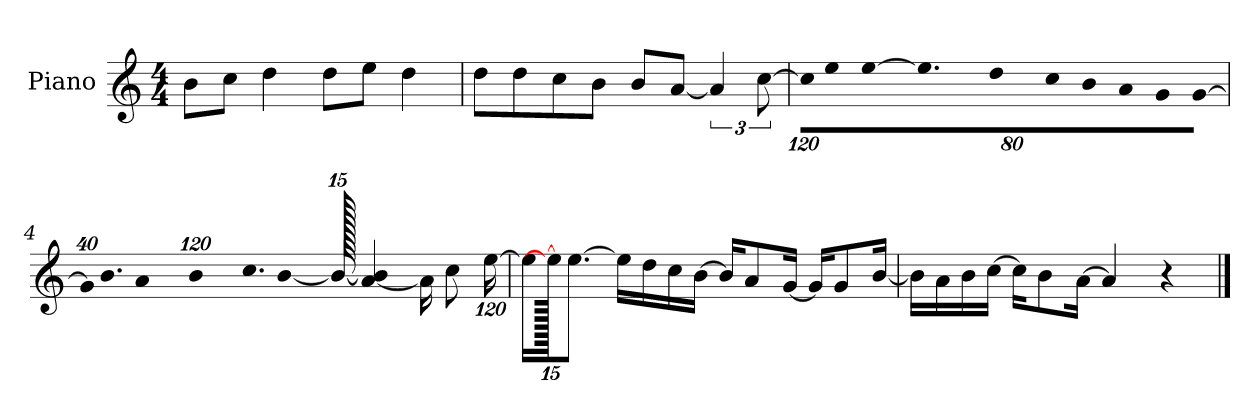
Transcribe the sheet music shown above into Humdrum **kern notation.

**kern
*part1
*staff1
*I"Piano
*I'P-no
*clefG2
*k[]
*M4/4
*MM90
=1
8b\L
8cc\J
4dd\
8dd\L
8ee\J
4dd\
=2
8dd\L
8dd\
8cc\
8b\J
8b/L
[8a/J
6a/]
[12cc\
=3
*Xbrackettup
!LO:N:vis=16
1920%107cc\KL]
!LO:N:vis=8
640%71ee\
!LO:N:vis=16
[1920%107ee\K
9.ee\]
!LO:N:vis=16
1920%107dd\K
!LO:N:vis=8
640%71cc\
!LO:N:vis=8
640%71b\
!LO:N:vis=8
640%71a\
!LO:N:vis=8
640%71g\
!LO:N:vis=8
[640%71g\J
=4
!LO:N:vis=32
640%23g/KLL]
!LO:N:vis=16.
960%103b/
!LO:N:vis=16
1920%137a/
!LO:N:vis=16
1920%137b/
!LO:N:vis=16.
960%103cc/
[384%41b/J
1920b/_
[4a/ 4b/]
16a\KL]
8cc\
[1920%119ee\Jk
!!LO:LB:g=z
=5
16ee\KL]
1920ee\_
[8.ee\J
16ee\LL]
16dd\
16cc\
[16b\JJ
16b/KL]
8a/
[16g/Jk
16g/KL]
8g/
[16b/Jk
=6
16b\LL]
16a\
16b\
[16cc\JJ
16cc\KL]
8b\
[16a\Jk
4a/]
4r
==
*-
